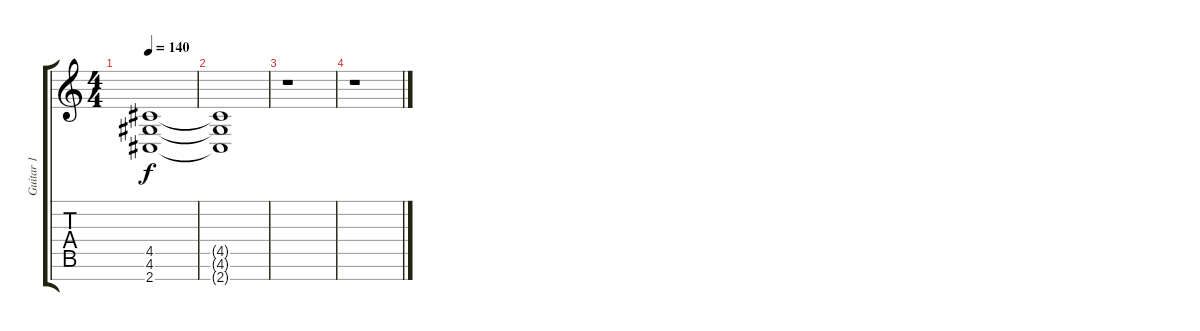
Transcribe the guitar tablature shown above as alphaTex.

\track ("Guitar 1" "Guitar 1") {instrument distortionguitar}
\staff {score tabs}
\tuning (E4 B3 G3 D3 A2 E2 B1) {hide}
\ts (4 4)
\tempo 140
\clef g2
\ks c
(4.5{t} 4.6{t} 2.7{t}).1{dy f} |
(4.5{t} 4.6{t} 2.7{t}).1 |
r.1{volume 16} |
r.1
